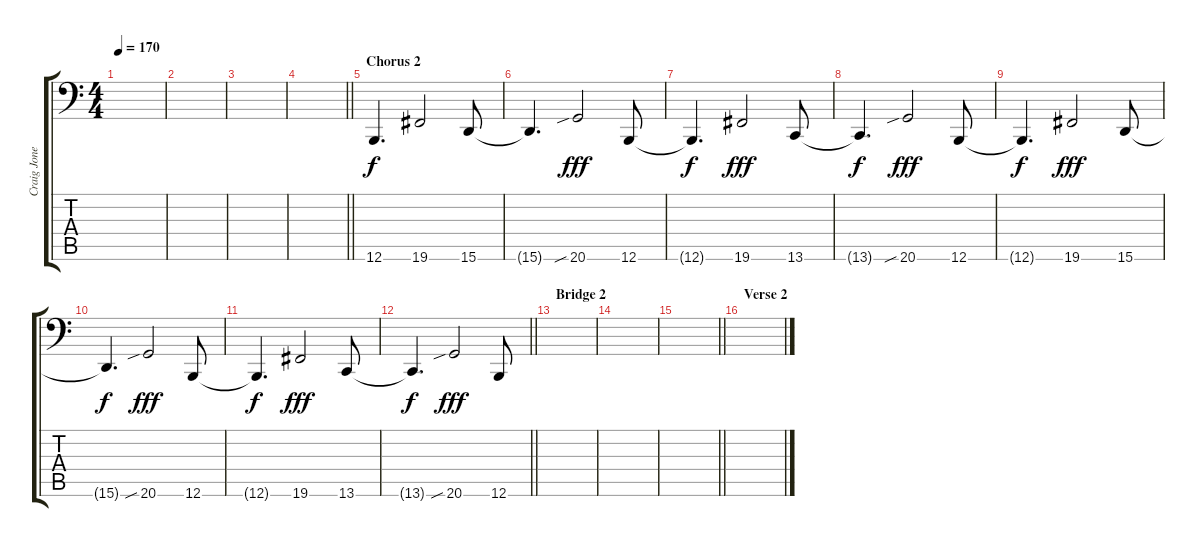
\track ("Craig Jones" "Craig Jone") {instrument breathnoise}
\staff {score tabs}
\tuning (Db6 Ab3 E3 B2 Gb2 B0) {hide}
\ts (4 4)
\tempo 170
\clef f4
\ks c
|
|
|
\barLineRight lightlight
|
\section ("" "Chorus 2")
12.6.4{d} 19.6.2 15.6.8 |
15.6{t}.4{d dy f} 20.6{sib}.2{dy fff} 12.6.8 |
12.6{t}.4{d dy f} 19.6.2{dy fff} 13.6.8 |
13.6{t}.4{d dy f} 20.6{sib}.2{dy fff} 12.6.8 |
12.6{t}.4{d dy f} 19.6.2{dy fff} 15.6.8 |
15.6{t}.4{d dy f} 20.6{sib}.2{dy fff} 12.6.8 |
12.6{t}.4{d dy f} 19.6.2{dy fff} 13.6.8 |
\barLineRight lightlight
13.6{t}.4{d dy f} 20.6{sib}.2{dy fff} 12.6.8 |
\section ("" "Bridge 2")
|
|
\barLineRight lightlight
|
\section ("" "Verse 2")
